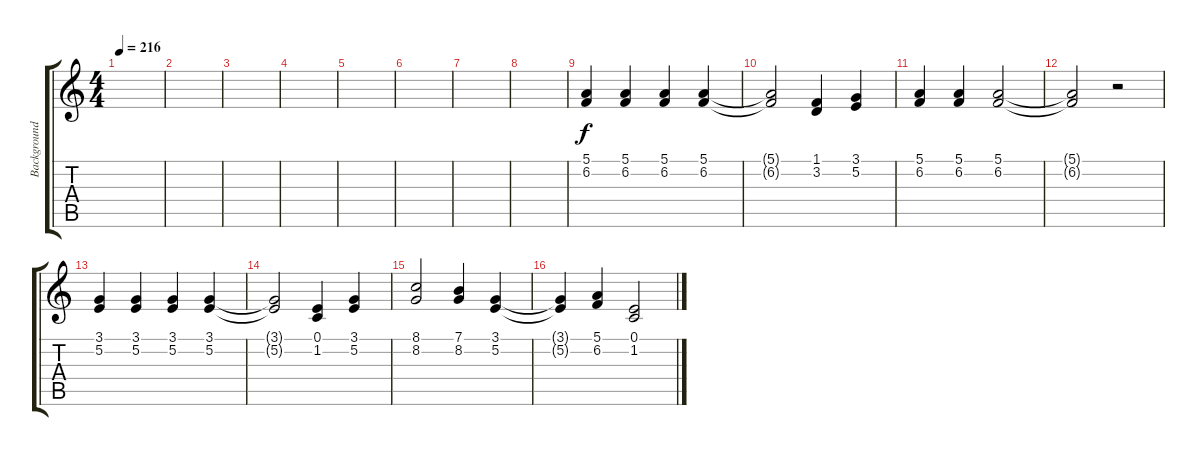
\track ("Background Vocals 1" "Background") {instrument panflute}
\staff {score tabs}
\tuning (E4 B3 G3 D3 A2 E2) {hide}
\ts (4 4)
\tempo 216
\clef g2
\ks c
|
|
|
|
|
|
|
|
(5.1 6.2).4 (5.1 6.2).4 (5.1 6.2).4 (5.1 6.2).4 |
(5.1{t} 6.2{t}).2 (1.1 3.2).4 (3.1 5.2).4 |
(5.1 6.2).4 (5.1 6.2).4 (5.1 6.2).2 |
(5.1{t} 6.2{t}).2 r.2 |
(3.1 5.2).4 (3.1 5.2).4 (3.1 5.2).4 (3.1 5.2).4 |
(3.1{t} 5.2{t}).2 (0.1 1.2).4 (3.1 5.2).4 |
(8.1 8.2).2 (7.1 8.2).4 (3.1 5.2).4 |
(3.1{t} 5.2{t}).4 (5.1 6.2).4 (0.1 1.2).2
